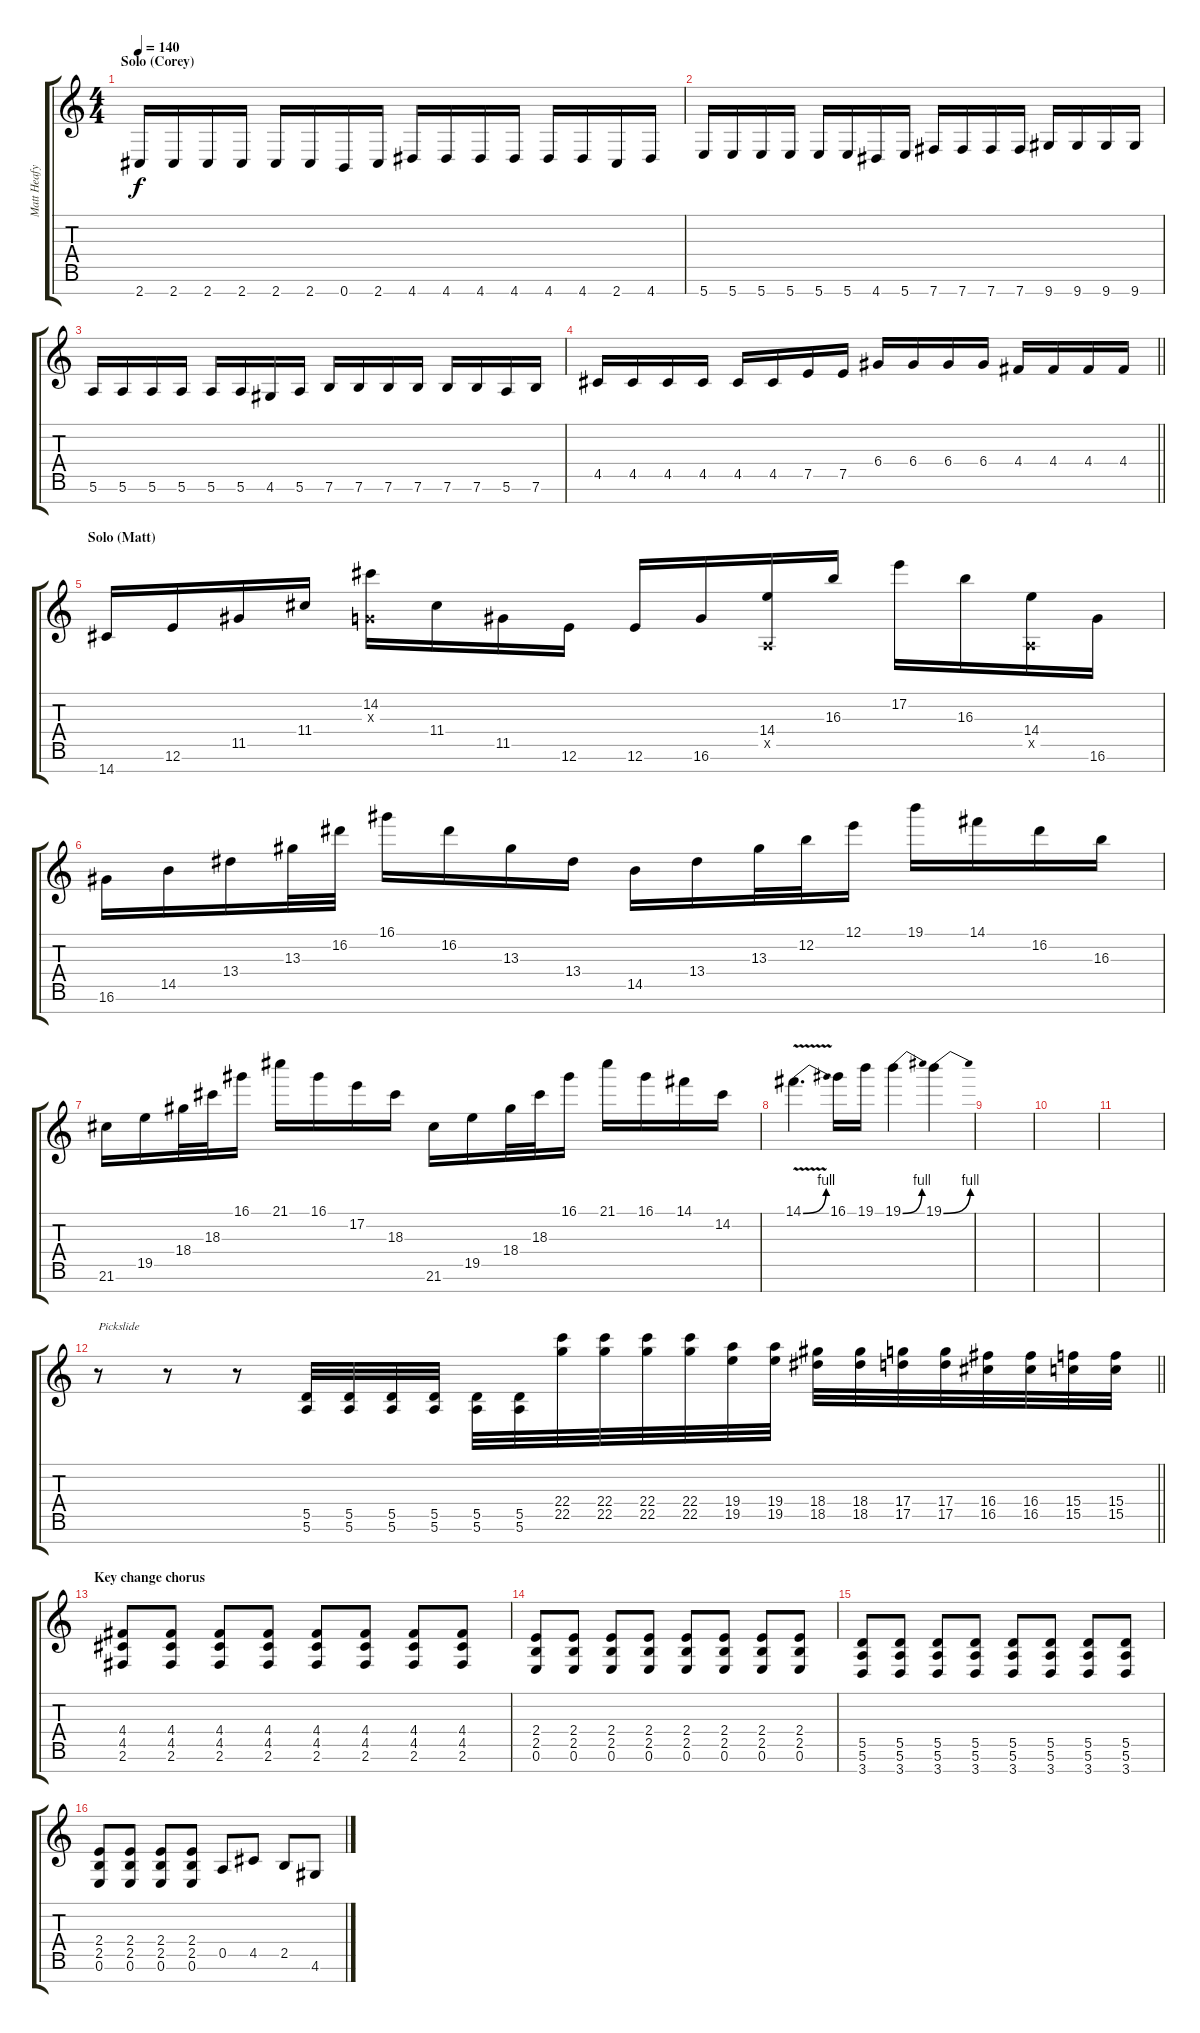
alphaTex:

\track ("Matt Heafy" "Matt Heafy") {instrument distortionguitar}
\staff {score tabs}
\tuning (E4 B3 G3 D3 A2 E2 B1) {hide}
\ts (4 4)
\section ("" "Solo (Corey)")
\tempo 140
\clef g2
\ks c
2.7.16{dy f} 2.7.16 2.7.16 2.7.16 2.7.16 2.7.16 0.7.16 2.7.16 4.7.16 4.7.16 4.7.16 4.7.16 4.7.16 4.7.16 2.7.16 4.7.16 |
5.7.16 5.7.16 5.7.16 5.7.16 5.7.16 5.7.16 4.7.16 5.7.16 7.7.16 7.7.16 7.7.16 7.7.16 9.7.16 9.7.16 9.7.16 9.7.16 |
5.6.16 5.6.16 5.6.16 5.6.16 5.6.16 5.6.16 4.6.16 5.6.16 7.6.16 7.6.16 7.6.16 7.6.16 7.6.16 7.6.16 5.6.16 7.6.16 |
\barLineRight lightlight
4.5.16 4.5.16 4.5.16 4.5.16 4.5.16 4.5.16 7.5.16 7.5.16 6.4.16 6.4.16 6.4.16 6.4.16 4.4.16 4.4.16 4.4.16 4.4.16 |
\section ("" "Solo (Matt)")
14.7.16{volume 15} 12.6.16 11.5.16 11.4.16 (14.2 0.3{x}).16 11.4.16 11.5.16 12.6.16 12.6.16 16.6.16 (14.4 0.5{x}).16 16.3.16 17.2.16 16.3.16 (14.4 0.5{x}).16 16.6.16 |
16.6.16 14.5.16 13.4.16 13.3.32 16.2.32 16.1.16 16.2.16 13.3.16 13.4.16 14.5.16 13.4.16 13.3.32 12.2.32 12.1.16 19.1.16 14.1.16 16.2.16 16.3.16 |
21.6.16 19.5.16 18.4.32 18.3.32 16.1.16 21.1.16 16.1.16 17.2.16 18.3.16 21.6.16 19.5.16 18.4.32 18.3.32 16.1.16 21.1.16 16.1.16 14.1.16 14.2.16 |
14.1{be (bend 0 0 60 4) v}.4{d} 16.1.16 19.1.16 19.1{be (bend 0 0 60 4)}.4 19.1{be (bend 0 0 60 4)}.4 |
|
|
|
\barLineRight lightlight
r.8{txt "Pickslide" instrument guitarfretnoise} r.8 r.8 (5.5 5.6).32 (5.5 5.6).32 (5.5 5.6).32 (5.5 5.6).32 (5.5 5.6).32 (5.5 5.6).32 (22.4 22.5).32 (22.4 22.5).32 (22.4 22.5).32 (22.4 22.5).32 (19.4 19.5).32 (19.4 19.5).32 (18.4 18.5).32 (18.4 18.5).32 (17.4 17.5).32 (17.4 17.5).32 (16.4 16.5).32 (16.4 16.5).32 (15.4 15.5).32 (15.4 15.5).32 |
\section ("" "Key change chorus")
(4.4 4.5 2.6).8{balance 8 instrument distortionguitar} (4.4 4.5 2.6).8 (4.4 4.5 2.6).8 (4.4 4.5 2.6).8 (4.4 4.5 2.6).8 (4.4 4.5 2.6).8 (4.4 4.5 2.6).8 (4.4 4.5 2.6).8 |
(2.4 2.5 0.6).8 (2.4 2.5 0.6).8 (2.4 2.5 0.6).8 (2.4 2.5 0.6).8 (2.4 2.5 0.6).8 (2.4 2.5 0.6).8 (2.4 2.5 0.6).8 (2.4 2.5 0.6).8 |
(5.5 5.6 3.7).8 (5.5 5.6 3.7).8 (5.5 5.6 3.7).8 (5.5 5.6 3.7).8 (5.5 5.6 3.7).8 (5.5 5.6 3.7).8 (5.5 5.6 3.7).8 (5.5 5.6 3.7).8 |
(2.4 2.5 0.6).8 (2.4 2.5 0.6).8 (2.4 2.5 0.6).8 (2.4 2.5 0.6).8 0.5.8 4.5.8 2.5.8 4.6.8
